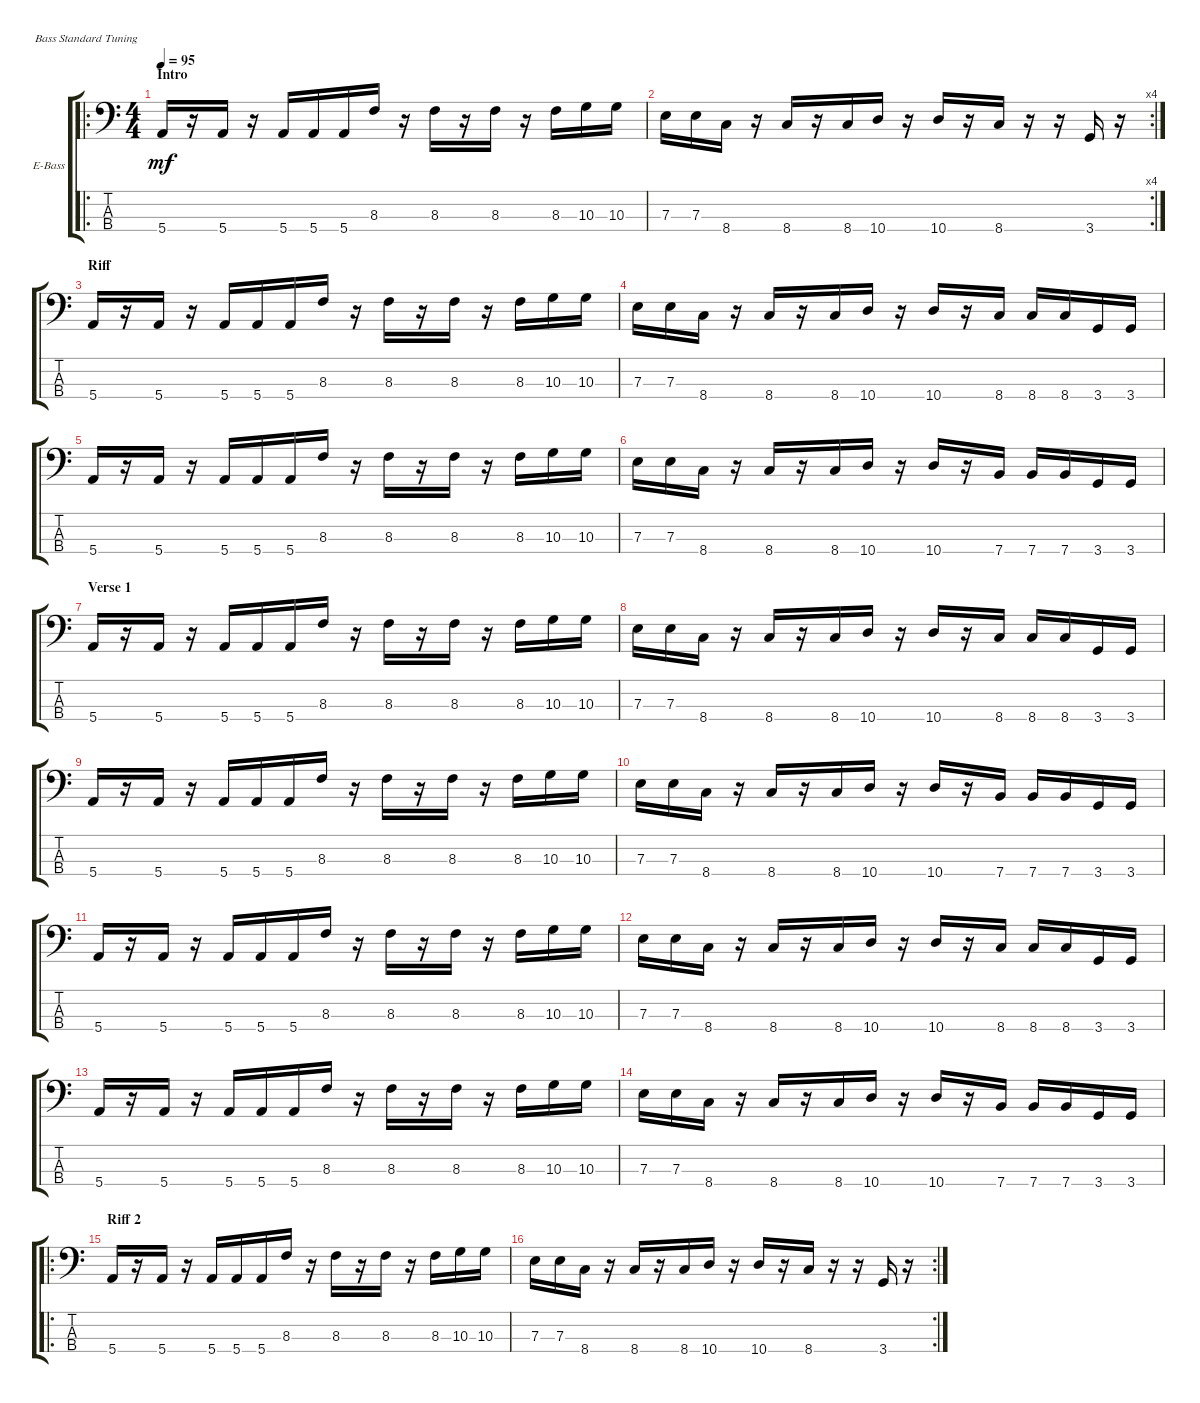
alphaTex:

\bracketExtendMode groupsimilarinstruments
\firstSystemTrackNameOrientation horizontal
\otherSystemsTrackNameOrientation horizontal
\track ("Electric Bass" "E-Bass") {instrument electricbassfinger}
\staff {score tabs}
\tuning (G2 D2 A1 E1)
\ro
\ts (4 4)
\section ("" "Intro")
\tempo 95
\clef f4
\ks c
5.4.16{dy mf instrument electricbassfinger} r.16 5.4.16 r.16 5.4.16 5.4.16 5.4.16 8.3.16 r.16 8.3.16 r.16 8.3.16 r.16 8.3.16 10.3.16 10.3.16 |
\rc 4
7.3.16 7.3.16 8.4.16 r.16 8.4.16 r.16 8.4.16 10.4.16 r.16 10.4.16 r.16 8.4.16 r.16 r.16 3.4.16 r.16 |
\section ("" "Riff")
5.4.16 r.16 5.4.16 r.16 5.4.16 5.4.16 5.4.16 8.3.16 r.16 8.3.16 r.16 8.3.16 r.16 8.3.16 10.3.16 10.3.16 |
7.3.16 7.3.16 8.4.16 r.16 8.4.16 r.16 8.4.16 10.4.16 r.16 10.4.16 r.16 8.4.16 8.4.16 8.4.16 3.4.16 3.4.16 |
5.4.16 r.16 5.4.16 r.16 5.4.16 5.4.16 5.4.16 8.3.16 r.16 8.3.16 r.16 8.3.16 r.16 8.3.16 10.3.16 10.3.16 |
7.3.16 7.3.16 8.4.16 r.16 8.4.16 r.16 8.4.16 10.4.16 r.16 10.4.16 r.16 7.4.16 7.4.16 7.4.16 3.4.16 3.4.16 |
\section ("" "Verse 1")
5.4.16 r.16 5.4.16 r.16 5.4.16 5.4.16 5.4.16 8.3.16 r.16 8.3.16 r.16 8.3.16 r.16 8.3.16 10.3.16 10.3.16 |
7.3.16 7.3.16 8.4.16 r.16 8.4.16 r.16 8.4.16 10.4.16 r.16 10.4.16 r.16 8.4.16 8.4.16 8.4.16 3.4.16 3.4.16 |
5.4.16 r.16 5.4.16 r.16 5.4.16 5.4.16 5.4.16 8.3.16 r.16 8.3.16 r.16 8.3.16 r.16 8.3.16 10.3.16 10.3.16 |
7.3.16 7.3.16 8.4.16 r.16 8.4.16 r.16 8.4.16 10.4.16 r.16 10.4.16 r.16 7.4.16 7.4.16 7.4.16 3.4.16 3.4.16 |
5.4.16 r.16 5.4.16 r.16 5.4.16 5.4.16 5.4.16 8.3.16 r.16 8.3.16 r.16 8.3.16 r.16 8.3.16 10.3.16 10.3.16 |
7.3.16 7.3.16 8.4.16 r.16 8.4.16 r.16 8.4.16 10.4.16 r.16 10.4.16 r.16 8.4.16 8.4.16 8.4.16 3.4.16 3.4.16 |
5.4.16 r.16 5.4.16 r.16 5.4.16 5.4.16 5.4.16 8.3.16 r.16 8.3.16 r.16 8.3.16 r.16 8.3.16 10.3.16 10.3.16 |
7.3.16 7.3.16 8.4.16 r.16 8.4.16 r.16 8.4.16 10.4.16 r.16 10.4.16 r.16 7.4.16 7.4.16 7.4.16 3.4.16 3.4.16 |
\ro
\section ("" "Riff 2")
5.4.16 r.16 5.4.16 r.16 5.4.16 5.4.16 5.4.16 8.3.16 r.16 8.3.16 r.16 8.3.16 r.16 8.3.16 10.3.16 10.3.16 |
\rc 2
7.3.16 7.3.16 8.4.16 r.16 8.4.16 r.16 8.4.16 10.4.16 r.16 10.4.16 r.16 8.4.16 r.16 r.16 3.4.16 r.16
